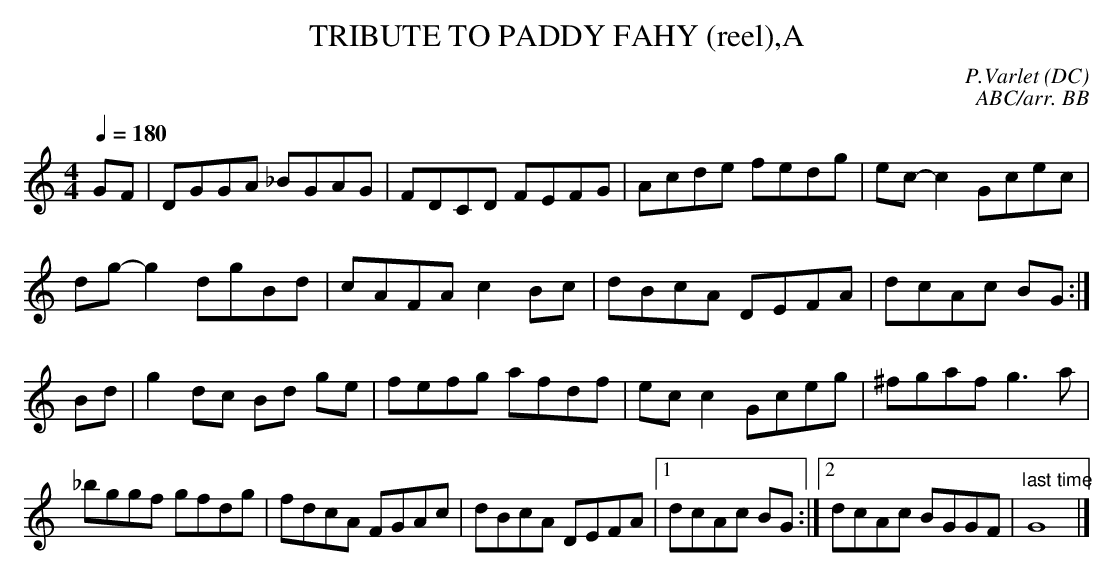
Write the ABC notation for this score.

X:1
T:TRIBUTE TO PADDY FAHY (reel),A
C:P.Varlet (DC)
C:ABC/arr. BB
Q:1/4=180
M:4/4
L:1/8
K:C
GF|DGGA _BGAG|FDCD FEFG|Acde fedg|ec-c2 Gcec|
dg-g2 dgBd|cAFA c2 Bc|dBcA DEFA|dcAc BG :|
Bd|g2 dc Bd ge|fefg afdf|ec c2 Gceg|^fgaf g3 a|
_bggf gfdg|fdcA FGAc|dBcA DEFA|1dcAc BG :|\
[2 dcAc BGGF|"last time"G8|]
